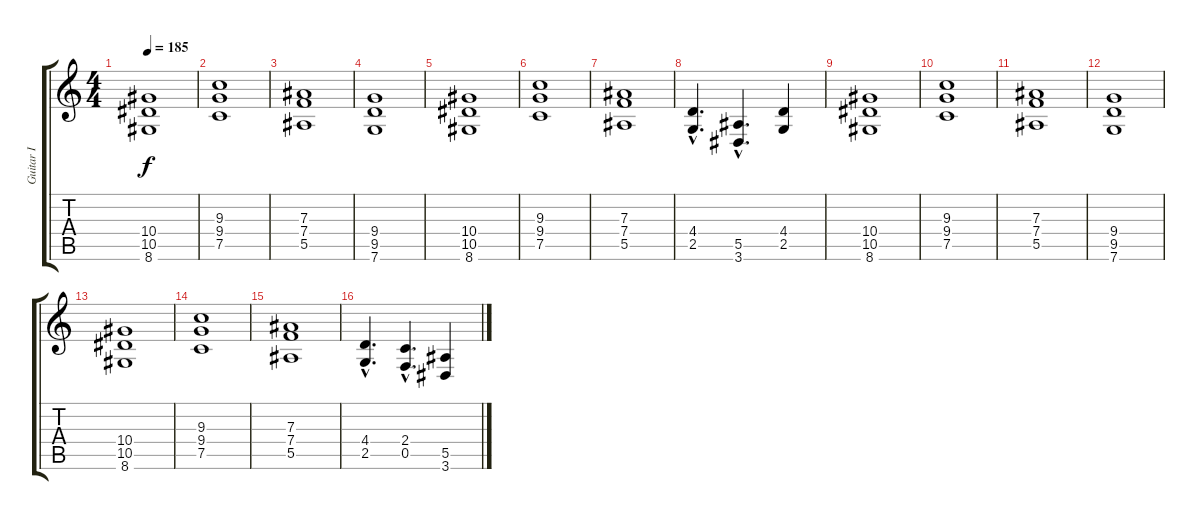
\track ("Guitar I" "Guitar I") {instrument distortionguitar}
\staff {score tabs}
\tuning (C4 G3 Eb3 Bb2 F2 C2) {hide}
\ts (4 4)
\tempo 185
\clef g2
\ks c
(10.4 10.5 8.6).1{dy f} |
(9.3 9.4 7.5).1 |
(7.3 7.4 5.5).1 |
(9.4 9.5 7.6).1 |
(10.4 10.5 8.6).1 |
(9.3 9.4 7.5).1 |
(7.3 7.4 5.5).1 |
(4.4{hac} 2.5{hac}).4{d} (5.5{hac} 3.6{hac}).4{d} (4.4 2.5).4 |
(10.4 10.5 8.6).1 |
(9.3 9.4 7.5).1 |
(7.3 7.4 5.5).1 |
(9.4 9.5 7.6).1 |
(10.4 10.5 8.6).1 |
(9.3 9.4 7.5).1 |
(7.3 7.4 5.5).1 |
(4.4{hac} 2.5{hac}).4{d} (2.4{hac} 0.5{hac}).4{d} (5.5 3.6).4
